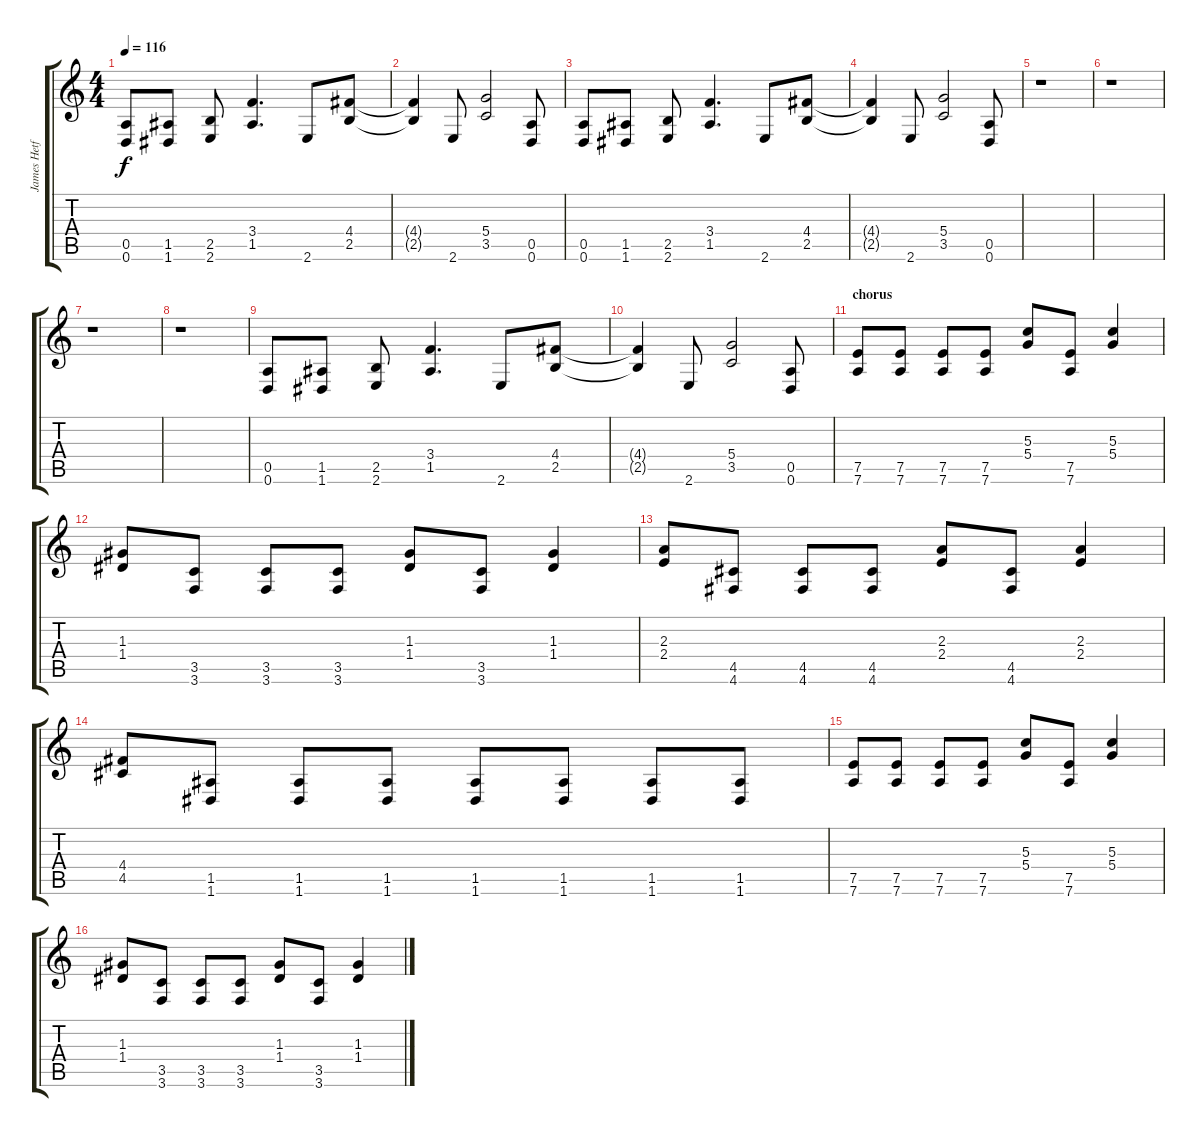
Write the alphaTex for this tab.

\track ("James Hetfeild (Rhythm)" "James Hetf") {instrument overdrivenguitar}
\staff {score tabs}
\tuning (E4 B3 G3 D3 A2 D2) {hide}
\ts (4 4)
\tempo 116
\clef g2
\ks c
(0.5 0.6).8{dy f} (1.5 1.6).8 (2.5 2.6).8 (3.4 1.5).4{d} 2.6.8 (4.4 2.5).8 |
(4.4{t} 2.5{t}).4 2.6.8 (5.4 3.5).2 (0.5 0.6).8 |
(0.5 0.6).8 (1.5 1.6).8 (2.5 2.6).8 (3.4 1.5).4{d} 2.6.8 (4.4 2.5).8 |
(4.4{t} 2.5{t}).4 2.6.8 (5.4 3.5).2 (0.5 0.6).8 |
r.1 |
r.1 |
r.1 |
r.1 |
(0.5 0.6).8 (1.5 1.6).8 (2.5 2.6).8 (3.4 1.5).4{d} 2.6.8 (4.4 2.5).8 |
(4.4{t} 2.5{t}).4 2.6.8 (5.4 3.5).2 (0.5 0.6).8 |
\section ("" "chorus")
(7.5 7.6).8 (7.5 7.6).8 (7.5 7.6).8 (7.5 7.6).8 (5.3 5.4).8 (7.5 7.6).8 (5.3 5.4).4 |
(1.3 1.4).8 (3.5 3.6).8 (3.5 3.6).8 (3.5 3.6).8 (1.3 1.4).8 (3.5 3.6).8 (1.3 1.4).4 |
(2.3 2.4).8 (4.5 4.6).8 (4.5 4.6).8 (4.5 4.6).8 (2.3 2.4).8 (4.5 4.6).8 (2.3 2.4).4 |
(4.4 4.5).8 (1.5 1.6).8 (1.5 1.6).8 (1.5 1.6).8 (1.5 1.6).8 (1.5 1.6).8 (1.5 1.6).8 (1.5 1.6).8 |
(7.5 7.6).8 (7.5 7.6).8 (7.5 7.6).8 (7.5 7.6).8 (5.3 5.4).8 (7.5 7.6).8 (5.3 5.4).4 |
(1.3 1.4).8 (3.5 3.6).8 (3.5 3.6).8 (3.5 3.6).8 (1.3 1.4).8 (3.5 3.6).8 (1.3 1.4).4
